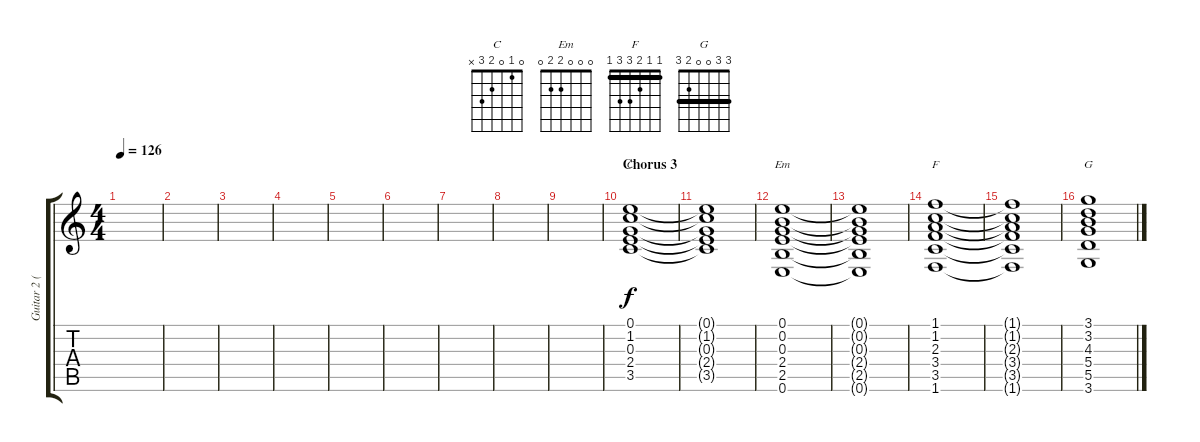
\track ("Guitar 2 (overdrive)" "Guitar 2 (") {instrument overdrivenguitar}
\staff {score tabs}
\tuning (E4 B3 G3 D3 A2 E2) {hide}
\chord ("C" 0 1 0 2 3 x)
\chord ("Em" 0 0 0 2 2 0)
\chord ("F" 1 1 2 3 3 1) {barre 1}
\chord ("G" 3 3 0 0 2 3) {barre 3}
\ts (4 4)
\tempo 126
\clef g2
\ks c
|
|
|
|
|
|
|
|
|
\section ("" "Chorus 3")
(0.1 1.2 0.3 2.4 3.5).1{ch "C"} |
(0.1{t} 1.2{t} 0.3{t} 2.4{t} 3.5{t}).1 |
(0.1 0.2 0.3 2.4 2.5 0.6).1{ch "Em"} |
(0.1{t} 0.2{t} 0.3{t} 2.4{t} 2.5{t} 0.6{t}).1 |
(1.1 1.2 2.3 3.4 3.5 1.6).1{ch "F"} |
(1.1{t} 1.2{t} 2.3{t} 3.4{t} 3.5{t} 1.6{t}).1 |
(3.1 3.2 4.3 5.4 5.5 3.6).1{ch "G"}
